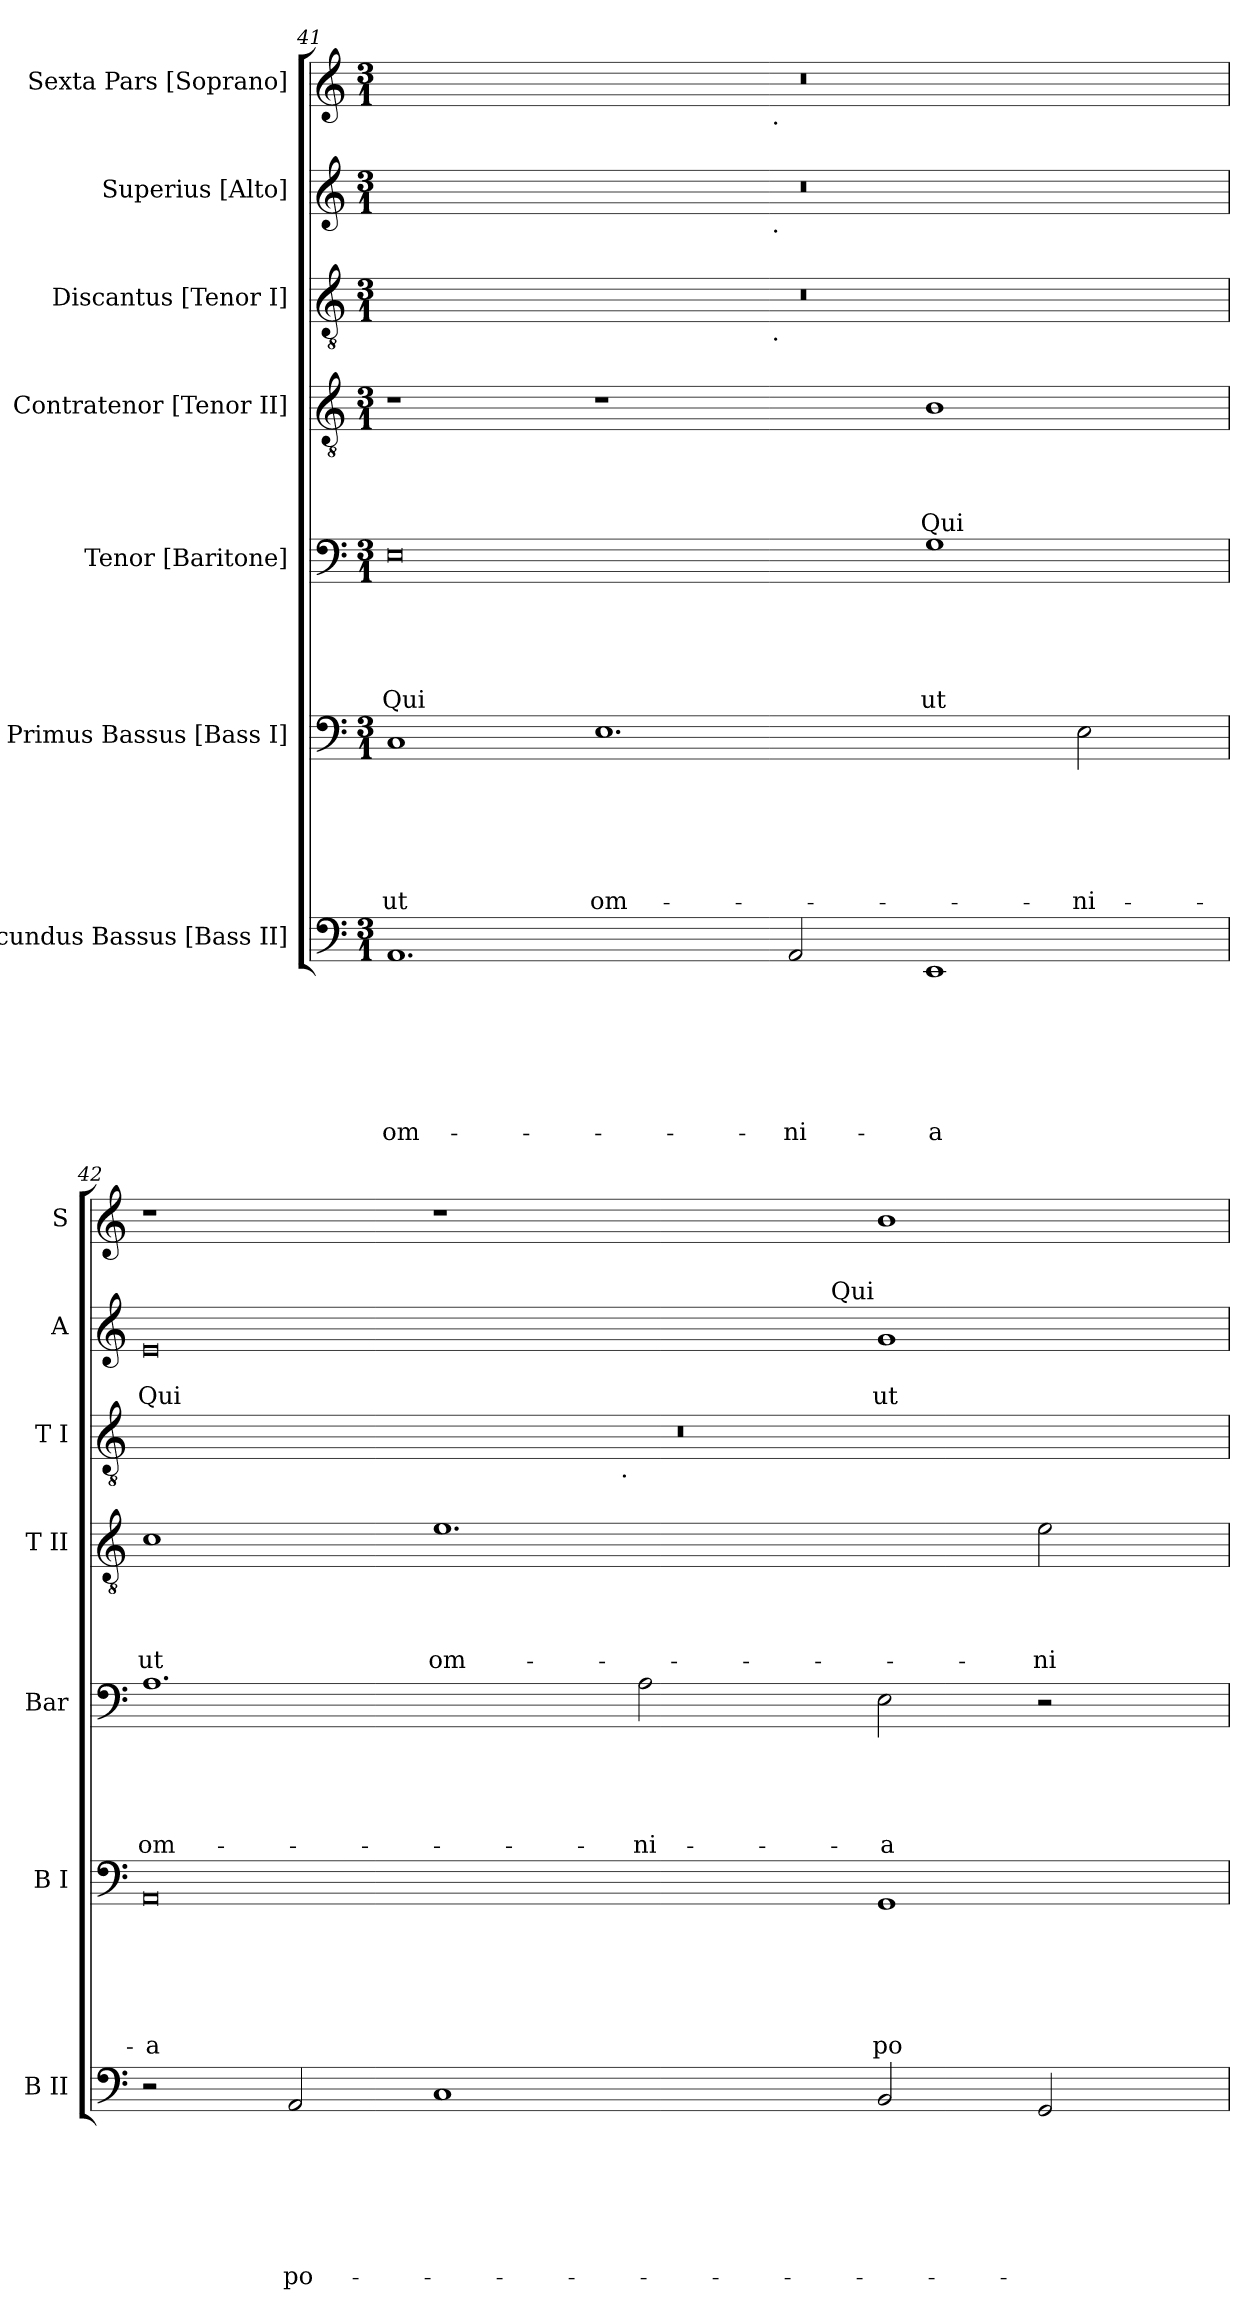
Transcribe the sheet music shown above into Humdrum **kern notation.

**kern	**text	**text	**text	**text	**text	**text	**text	**kern	**text	**text	**text	**text	**text	**text	**kern	**text	**text	**text	**text	**text	**kern	**text	**text	**text	**text	**kern	**kern	**text	**text	**kern
*part7	*part7	*part7	*part7	*part7	*part7	*part7	*part7	*part6	*part6	*part6	*part6	*part6	*part6	*part6	*part5	*part5	*part5	*part5	*part5	*part5	*part4	*part4	*part4	*part4	*part4	*part3	*part2	*part2	*part2	*part1
*staff7	*staff7	*staff7	*staff7	*staff7	*staff7	*staff7	*staff7	*staff6	*staff6	*staff6	*staff6	*staff6	*staff6	*staff6	*staff5	*staff5	*staff5	*staff5	*staff5	*staff5	*staff4	*staff4	*staff4	*staff4	*staff4	*staff3	*staff2	*staff2	*staff2	*staff1
*I"Secundus Bassus [Bass II]	*	*	*	*	*	*	*	*I"Primus Bassus [Bass I]	*	*	*	*	*	*	*I"Tenor [Baritone]	*	*	*	*	*	*I"Contratenor [Tenor II]	*	*	*	*	*I"Discantus [Tenor I]	*I"Superius [Alto]	*	*	*I"Sexta Pars [Soprano]
*I'B II	*	*	*	*	*	*	*	*I'B I	*	*	*	*	*	*	*I'Bar	*	*	*	*	*	*I'T II	*	*	*	*	*I'T I	*I'A	*	*	*I'S
*clefF4	*	*	*	*	*	*	*	*clefF4	*	*	*	*	*	*	*clefF4	*	*	*	*	*	*clefGv2	*	*	*	*	*clefGv2	*clefG2	*	*	*clefG2
*k[]	*	*	*	*	*	*	*	*k[]	*	*	*	*	*	*	*k[]	*	*	*	*	*	*k[]	*	*	*	*	*k[]	*k[]	*	*	*k[]
*C:	*	*	*	*	*	*	*	*C:	*	*	*	*	*	*	*C:	*	*	*	*	*	*C:	*	*	*	*	*C:	*C:	*	*	*C:
*M3/1	*	*	*	*	*	*	*	*M3/1	*	*	*	*	*	*	*M3/1	*	*	*	*	*	*M3/1	*	*	*	*	*M3/1	*M3/1	*	*	*M3/1
=41	=41	=41	=41	=41	=41	=41	=41	=41	=41	=41	=41	=41	=41	=41	=41	=41	=41	=41	=41	=41	=41	=41	=41	=41	=41	=41	=41	=41	=41	=41
!	!	!	!	!	!	!	!LO:LY:b:rj	!	!	!	!	!	!	!LO:LY:b	!	!	!	!	!	!LO:LY:b	!	!	!	!	!	!	!	!	!	!
*	*	*	*	*	*	*	*	*	*	*	*	*	*	*	*	*	*	*	*	*	*	*	*	*	*	*^	*^	*	*	*^
1.AA	.	.	.	.	.	.	om-	1C	.	.	.	.	.	ut	0E	.	.	.	.	Qui	1r	.	.	.	.	0.r	1ryy	0.r	1ryy	.	.	0.r	1ryy
!	!	!	!	!	!	!	!	!	!	!	!	!	!	!LO:LY:b	!	!	!	!	!	!	!	!	!	!	!	!	!	!	!	!	!	!	!
.	.	.	.	.	.	.	.	1.E	.	.	.	.	.	om-	.	.	.	.	.	.	1r	.	.	.	.	.	4ryy	.	4ryy	.	.	.	4ryy
.	.	.	.	.	.	.	.	.	.	.	.	.	.	.	.	.	.	.	.	.	.	.	.	.	.	.	8...ryy	.	8...ryy	.	.	.	8...ryy
!	!	!	!	!	!	!	!	!	!	!	!	!	!	!	!	!	!	!	!	!	!	!	!	!	!	!	!	!	!	!	!	!	!LO:TX:b:t=.
!	!	!	!	!	!	!	!	!	!	!	!	!	!	!	!	!	!	!	!	!	!	!	!	!	!	!	!	!	!LO:TX:b:t=.	!	!	!	!
!	!	!	!	!	!	!	!	!	!	!	!	!	!	!	!	!	!	!	!	!	!	!	!	!	!	!	!LO:TX:b:t=.	!	!	!	!	!	!
.	.	.	.	.	.	.	.	.	.	.	.	.	.	.	.	.	.	.	.	.	.	.	.	.	.	.	1ryy	.	1ryy	.	.	.	1ryy
!	!	!	!	!	!	!	!LO:LY:b:rj	!	!	!	!	!	!	!	!	!	!	!	!	!	!	!	!	!	!	!	!	!	!	!	!	!	!
2AA/	.	.	.	.	.	.	-ni-	.	.	.	.	.	.	.	.	.	.	.	.	.	.	.	.	.	.	.	.	.	.	.	.	.	.
!	!	!	!	!	!	!	!LO:LY:b:rj	!	!	!	!	!	!	!	!	!	!	!	!	!LO:LY:b	!	!	!	!	!LO:LY:b	!	!	!	!	!	!	!	!
1EE	.	.	.	.	.	.	-a	.	.	.	.	.	.	.	1G	.	.	.	.	ut	1B	.	.	.	Qui	.	.	.	.	.	.	.	.
.	.	.	.	.	.	.	.	.	.	.	.	.	.	.	.	.	.	.	.	.	.	.	.	.	.	.	2ryy	.	2ryy	.	.	.	2ryy
!	!	!	!	!	!	!	!	!	!	!	!	!	!	!LO:LY:b	!	!	!	!	!	!	!	!	!	!	!	!	!	!	!	!	!	!	!
.	.	.	.	.	.	.	.	2E\	.	.	.	.	.	-ni-	.	.	.	.	.	.	.	.	.	.	.	.	.	.	.	.	.	.	.
.	.	.	.	.	.	.	.	.	.	.	.	.	.	.	.	.	.	.	.	.	.	.	.	.	.	.	64ryy	.	64ryy	.	.	.	64ryy
=42	=42	=42	=42	=42	=42	=42	=42	=42	=42	=42	=42	=42	=42	=42	=42	=42	=42	=42	=42	=42	=42	=42	=42	=42	=42	=42	=42	=42	=42	=42	=42	=42	=42
!	!	!	!	!	!	!	!	!	!	!	!	!	!	!LO:LY:b	!	!	!	!	!	!LO:LY:b	!	!	!	!	!LO:LY:b	!	!	!	!	!	!LO:LY:b	!	!
*	*	*	*	*	*	*	*	*	*	*	*	*	*	*	*	*	*	*	*	*	*	*	*	*	*	*	*	*	*	*	*	*v	*v
2r	.	.	.	.	.	.	.	0AA	.	.	.	.	.	-a	1.A	.	.	.	.	om-	1c	.	.	.	ut	0.r	1ryy	0e	1ryy	.	Qui	1r
!	!	!	!	!	!	!	!LO:LY:b:rj	!	!	!	!	!	!	!	!	!	!	!	!	!	!	!	!	!	!	!	!	!	!	!	!	!
2AA/	.	.	.	.	.	.	po-	.	.	.	.	.	.	.	.	.	.	.	.	.	.	.	.	.	.	.	.	.	.	.	.	.
!	!	!	!	!	!	!	!	!	!	!	!	!	!	!	!	!	!	!	!	!	!	!	!	!	!LO:LY:b	!	!	!	!	!	!	!
1C	.	.	.	.	.	.	.	.	.	.	.	.	.	.	.	.	.	.	.	.	1.e	.	.	.	om-	.	4ryy	.	2ryy	.	.	1r
.	.	.	.	.	.	.	.	.	.	.	.	.	.	.	.	.	.	.	.	.	.	.	.	.	.	.	8...ryy	.	.	.	.	.
!	!	!	!	!	!	!	!	!	!	!	!	!	!	!	!	!	!	!	!	!	!	!	!	!	!	!	!LO:TX:b:t=.	!	!	!	!	!
.	.	.	.	.	.	.	.	.	.	.	.	.	.	.	.	.	.	.	.	.	.	.	.	.	.	.	1ryy	.	.	.	.	.
!	!	!	!	!	!	!	!	!	!	!	!	!	!	!	!	!	!	!	!	!LO:LY:b	!	!	!	!	!	!	!	!	!	!	!	!
.	.	.	.	.	.	.	.	.	.	.	.	.	.	.	2A\	.	.	.	.	-ni-	.	.	.	.	.	.	.	.	4ryy	.	.	.
.	.	.	.	.	.	.	.	.	.	.	.	.	.	.	.	.	.	.	.	.	.	.	.	.	.	.	.	.	8ryy	.	.	.
.	.	.	.	.	.	.	.	.	.	.	.	.	.	.	.	.	.	.	.	.	.	.	.	.	.	.	.	.	32.ryy	.	.	.
!	!	!	!	!	!	!	!	!	!	!	!	!	!	!	!	!	!	!	!	!	!	!	!	!	!	!	!	!	!LO:TX:a:t=Qui	!	!	!
.	.	.	.	.	.	.	.	.	.	.	.	.	.	.	.	.	.	.	.	.	.	.	.	.	.	.	.	.	1ryy	.	.	.
!	!	!	!	!	!	!	!	!	!	!	!	!	!	!LO:LY:b	!	!	!	!	!	!LO:LY:b	!	!	!	!	!	!	!	!	!	!	!LO:LY:b	!
2BB/	.	.	.	.	.	.	.	1GG	.	.	.	.	.	po-	2E\	.	.	.	.	-a	.	.	.	.	.	.	.	1g	.	.	ut	1b
.	.	.	.	.	.	.	.	.	.	.	.	.	.	.	.	.	.	.	.	.	.	.	.	.	.	.	2ryy	.	.	.	.	.
!	!	!	!	!	!	!	!	!	!	!	!	!	!	!	!	!	!	!	!	!	!	!	!	!	!LO:LY:b	!	!	!	!	!	!	!
2GG/	.	.	.	.	.	.	.	.	.	.	.	.	.	.	2r	.	.	.	.	.	2e\	.	.	.	-ni-	.	.	.	.	.	.	.
.	.	.	.	.	.	.	.	.	.	.	.	.	.	.	.	.	.	.	.	.	.	.	.	.	.	.	.	.	16ryy	.	.	.
.	.	.	.	.	.	.	.	.	.	.	.	.	.	.	.	.	.	.	.	.	.	.	.	.	.	.	64ryy	.	64ryy	.	.	.
*	*	*	*	*	*	*	*	*	*	*	*	*	*	*	*	*	*	*	*	*	*	*	*	*	*	*v	*v	*	*	*	*	*
*	*	*	*	*	*	*	*	*	*	*	*	*	*	*	*	*	*	*	*	*	*	*	*	*	*	*	*v	*v	*	*	*
=	=	=	=	=	=	=	=	=	=	=	=	=	=	=	=	=	=	=	=	=	=	=	=	=	=	=	=	=	=	=
*-	*-	*-	*-	*-	*-	*-	*-	*-	*-	*-	*-	*-	*-	*-	*-	*-	*-	*-	*-	*-	*-	*-	*-	*-	*-	*-	*-	*-	*-	*-
